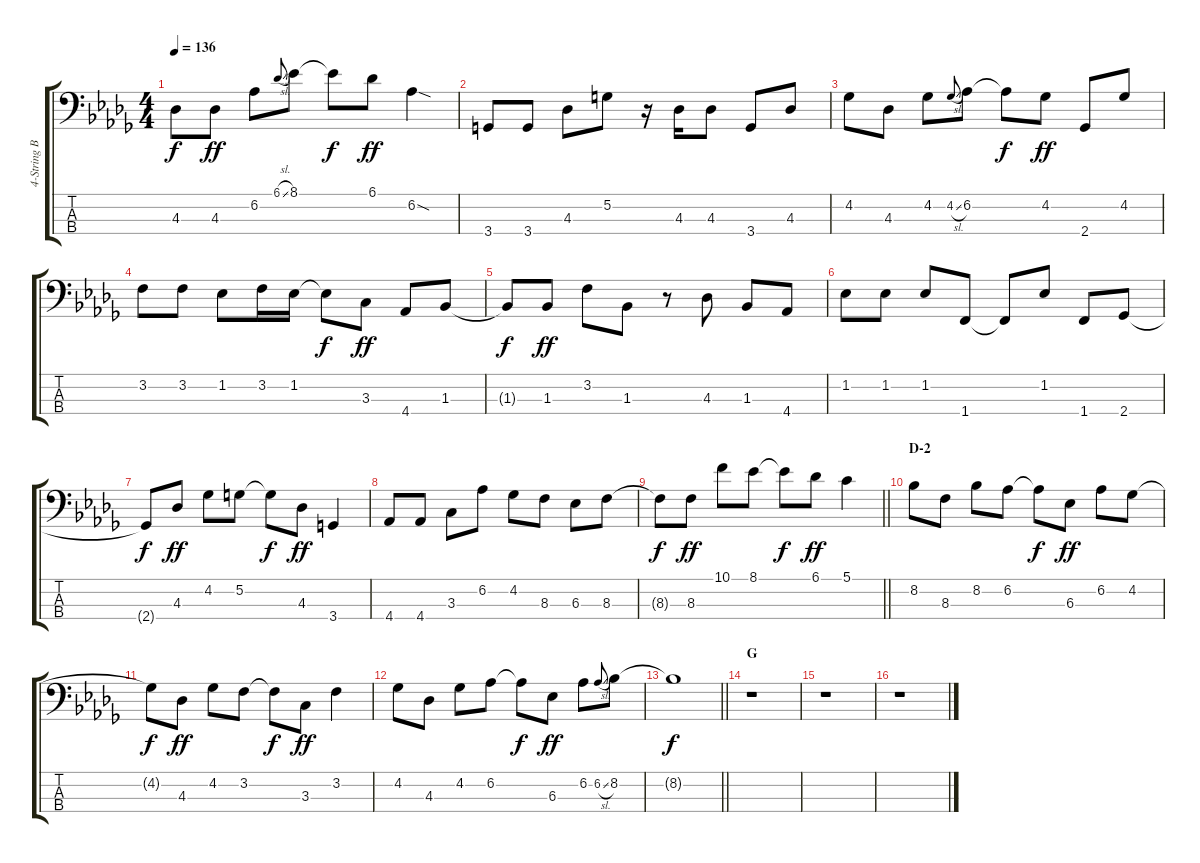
\track ("4-String Bass" "4-String B") {mute instrument electricbasspick}
\staff {score tabs}
\tuning (G2 D2 A1 E1) {hide}
\ts (4 4)
\tempo 136
\clef f4
\ks db
4.3{t}.8{dy f} 4.3.8{dy ff} 6.2.8 6.1{sl}.8{gr onbeat} 8.1.8 8.1{t}.8{dy f} 6.1.8{dy ff} 6.2{sod}.4 |
3.4.8 3.4.8 4.3.8 5.2.8 r.16 4.3.16 4.3.8 3.4.8 4.3.8 |
4.2.8 4.3.8 4.2.8 4.2{sl}.8{gr onbeat} 6.2.8 6.2{t}.8{dy f} 4.2.8{dy ff} 2.4.8 4.2.8 |
3.2.8 3.2.8 1.2.8 3.2.16 1.2.16 1.2{t}.8{dy f} 3.3.8{dy ff} 4.4.8 1.3.8 |
1.3{t}.8{dy f} 1.3.8{dy ff} 3.2.8 1.3.8 r.8 4.3.8 1.3.8 4.4.8 |
1.2.8 1.2.8 1.2.8 1.4.8 1.4{t}.8 1.2.8 1.4.8 2.4.8 |
2.4{t}.8{dy f} 4.3.8{dy ff} 4.2.8 5.2.8 5.2{t}.8{dy f} 4.3.8{dy ff} 3.4.4 |
4.4.8 4.4.8 3.3.8 6.2.8 4.2.8 8.3.8 6.3.8 8.3.8 |
\barLineRight lightlight
8.3{t}.8{dy f} 8.3.8{dy ff} 10.1.8 8.1.8 8.1{t}.8{dy f} 6.1.8{dy ff} 5.1.4 |
\section ("" "D-2")
8.2.8 8.3.8 8.2.8 6.2.8 6.2{t}.8{dy f} 6.3.8{dy ff} 6.2.8 4.2.8 |
4.2{t}.8{dy f} 4.3.8{dy ff} 4.2.8 3.2.8 3.2{t}.8{dy f} 3.3.8{dy ff} 3.2.4 |
4.2.8 4.3.8 4.2.8 6.2.8 6.2{t}.8{dy f} 6.3.8{dy ff} 6.2.8 6.2{sl}.8{gr onbeat} 8.2.8 |
\barLineRight lightlight
8.2{t}.1{dy f} |
\section ("" "G")
r.1 |
r.1 |
r.1
